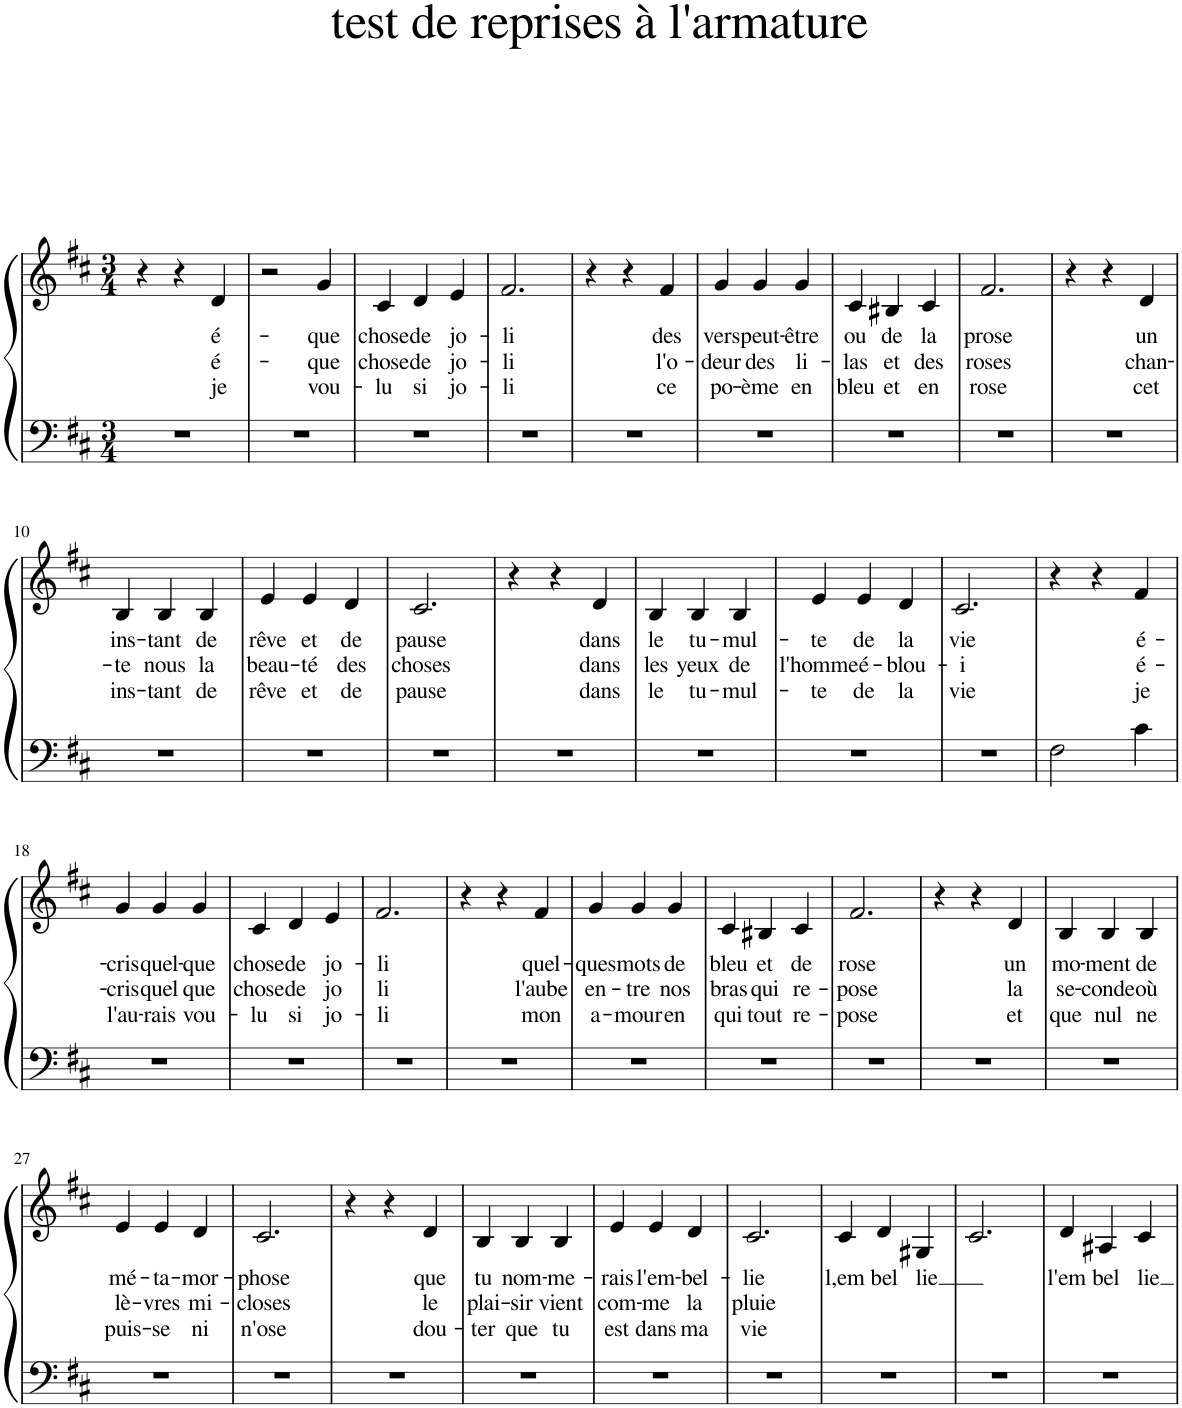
**kern	**kern	**text	**text	**text
*part1	*part1	*part1	*part1	*part1
*staff2	*staff1	*staff1	*staff1	*staff1
*I"Piano	*	*	*	*
*I'Pia.	*	*	*	*
*clefF4	*clefG2	*	*	*
*k[f#c#]	*k[f#c#]	*	*	*
*M3/4	*M3/4	*	*	*
=1	=1	=1	=1	=1
2.r	4r	.	.	.
.	4r	.	.	.
!	!	!LO:LY:b	!LO:LY:b	!LO:LY:b
.	4d/	é-	é-	je
=2	=2	=2	=2	=2
2.r	2r	.	.	.
!	!	!LO:LY:b	!LO:LY:b	!LO:LY:b
.	4g/	-que	-que	vou-
=3	=3	=3	=3	=3
!	!	!LO:LY:b	!LO:LY:b	!LO:LY:b
2.r	4c#/	chose	chose	-lu
!	!	!LO:LY:b	!LO:LY:b	!LO:LY:b
.	4d/	de	de	si
!	!	!LO:LY:b	!LO:LY:b	!LO:LY:b
.	4e/	jo-	jo-	jo-
=4	=4	=4	=4	=4
!	!	!LO:LY:b	!LO:LY:b	!LO:LY:b
2.r	2.f#/	-li	-li	-li
=5	=5	=5	=5	=5
2.r	4r	.	.	.
.	4r	.	.	.
!	!	!LO:LY:b	!LO:LY:b	!LO:LY:b
.	4f#/	des	l'o-	ce
=6	=6	=6	=6	=6
!	!	!LO:LY:b	!LO:LY:b	!LO:LY:b
2.r	4g/	vers	-deur	po-
!	!	!LO:LY:b	!LO:LY:b	!LO:LY:b
.	4g/	peut-	des	-ème
!	!	!LO:LY:b	!LO:LY:b	!LO:LY:b
.	4g/	-être	li-	en
=7	=7	=7	=7	=7
!	!	!LO:LY:b	!LO:LY:b	!LO:LY:b
2.r	4c#/	ou	-las	bleu
!	!	!LO:LY:b	!LO:LY:b	!LO:LY:b
.	4B#X/	de	et	et
!	!	!LO:LY:b	!LO:LY:b	!LO:LY:b
.	4c#/	la	des	en
=8	=8	=8	=8	=8
!	!	!LO:LY:b	!LO:LY:b	!LO:LY:b
2.r	2.f#/	prose	roses	rose
=9	=9	=9	=9	=9
2.r	4r	.	.	.
.	4r	.	.	.
!	!	!LO:LY:b	!LO:LY:b	!LO:LY:b
.	4d/	un	chan-	cet
!!LO:LB:g=z
=10	=10	=10	=10	=10
!	!	!LO:LY:b	!LO:LY:b	!LO:LY:b
2.r	4B/	ins-	-te	ins-
!	!	!LO:LY:b	!LO:LY:b	!LO:LY:b
.	4B/	-tant	nous	-tant
!	!	!LO:LY:b	!LO:LY:b	!LO:LY:b
.	4B/	de	la	de
=11	=11	=11	=11	=11
!	!	!LO:LY:b	!LO:LY:b	!LO:LY:b
2.r	4e/	rêve	beau-	rêve
!	!	!LO:LY:b	!LO:LY:b	!LO:LY:b
.	4e/	et	-té	et
!	!	!LO:LY:b	!LO:LY:b	!LO:LY:b
.	4d/	de	des	de
=12	=12	=12	=12	=12
!	!	!LO:LY:b	!LO:LY:b	!LO:LY:b
2.r	2.c#/	pause	choses	pause
=13	=13	=13	=13	=13
2.r	4r	.	.	.
.	4r	.	.	.
!	!	!LO:LY:b	!LO:LY:b	!LO:LY:b
.	4d/	dans	dans	dans
=14	=14	=14	=14	=14
!	!	!LO:LY:b	!LO:LY:b	!LO:LY:b
2.r	4B/	le	les	le
!	!	!LO:LY:b	!LO:LY:b	!LO:LY:b
.	4B/	tu-	yeux	tu-
!	!	!LO:LY:b	!LO:LY:b	!LO:LY:b
.	4B/	-mul-	de	-mul-
=15	=15	=15	=15	=15
!	!	!LO:LY:b	!LO:LY:b	!LO:LY:b
2.r	4e/	-te	l'homme	-te
!	!	!LO:LY:b	!LO:LY:b	!LO:LY:b
.	4e/	de	é-	de
!	!	!LO:LY:b	!LO:LY:b	!LO:LY:b
.	4d/	la	-blou-	la
=16	=16	=16	=16	=16
!	!	!LO:LY:b	!LO:LY:b	!LO:LY:b
2.r	2.c#/	vie	-i	vie
=17	=17	=17	=17	=17
2F#\	4r	.	.	.
.	4r	.	.	.
!	!	!LO:LY:b	!LO:LY:b	!LO:LY:b
4c#\	4f#/	é-	é-	je
!!LO:LB:g=z
=18	=18	=18	=18	=18
!	!	!LO:LY:b	!LO:LY:b	!LO:LY:b
2.r	4g/	-cris	-cris	l'au-
!	!	!LO:LY:b	!LO:LY:b	!LO:LY:b
.	4g/	quel-	quel	-rais
!	!	!LO:LY:b	!LO:LY:b	!LO:LY:b
.	4g/	-que	que	vou-
=19	=19	=19	=19	=19
!	!	!LO:LY:b	!LO:LY:b	!LO:LY:b
2.r	4c#/	chose	chose	-lu
!	!	!LO:LY:b	!LO:LY:b	!LO:LY:b
.	4d/	de	de	si
!	!	!LO:LY:b	!LO:LY:b	!LO:LY:b
.	4e/	jo-	jo	jo-
=20	=20	=20	=20	=20
!	!	!LO:LY:b	!LO:LY:b	!LO:LY:b
2.r	2.f#/	-li	li	-li
=21	=21	=21	=21	=21
2.r	4r	.	.	.
.	4r	.	.	.
!	!	!LO:LY:b	!LO:LY:b	!LO:LY:b
.	4f#/	quel-	l'aube	mon
=22	=22	=22	=22	=22
!	!	!LO:LY:b	!LO:LY:b	!LO:LY:b
2.r	4g/	-ques	en-	a-
!	!	!LO:LY:b	!LO:LY:b	!LO:LY:b
.	4g/	mots	-tre	-mour
!	!	!LO:LY:b	!LO:LY:b	!LO:LY:b
.	4g/	de	nos	en
=23	=23	=23	=23	=23
!	!	!LO:LY:b	!LO:LY:b	!LO:LY:b
2.r	4c#/	bleu	bras	qui
!	!	!LO:LY:b	!LO:LY:b	!LO:LY:b
.	4B#X/	et	qui	tout
!	!	!LO:LY:b	!LO:LY:b	!LO:LY:b
.	4c#/	de	re-	re-
=24	=24	=24	=24	=24
!	!	!LO:LY:b	!LO:LY:b	!LO:LY:b
2.r	2.f#/	rose	-pose	-pose
=25	=25	=25	=25	=25
2.r	4r	.	.	.
.	4r	.	.	.
!	!	!LO:LY:b	!LO:LY:b	!LO:LY:b
.	4d/	un	la	et
=26	=26	=26	=26	=26
!	!	!LO:LY:b	!LO:LY:b	!LO:LY:b
2.r	4B/	mo-	se-	que
!	!	!LO:LY:b	!LO:LY:b	!LO:LY:b
.	4B/	-ment	-conde	nul
!	!	!LO:LY:b	!LO:LY:b	!LO:LY:b
.	4B/	de	où	ne
!!LO:LB:g=z
=27	=27	=27	=27	=27
!	!	!LO:LY:b	!LO:LY:b	!LO:LY:b
2.r	4e/	mé-	lè-	puis-
!	!	!LO:LY:b	!LO:LY:b	!LO:LY:b
.	4e/	-ta-	-vres	-se
!	!	!LO:LY:b	!LO:LY:b	!LO:LY:b
.	4d/	-mor-	mi-	ni
=28	=28	=28	=28	=28
!	!	!LO:LY:b	!LO:LY:b	!LO:LY:b
2.r	2.c#/	-phose	-closes	n'ose
=29	=29	=29	=29	=29
2.r	4r	.	.	.
.	4r	.	.	.
!	!	!LO:LY:b	!LO:LY:b	!LO:LY:b
.	4d/	que	le	dou-
=30	=30	=30	=30	=30
!	!	!LO:LY:b	!LO:LY:b	!LO:LY:b
2.r	4B/	tu	plai-	-ter
!	!	!LO:LY:b	!LO:LY:b	!LO:LY:b
.	4B/	nom-	-sir	que
!	!	!LO:LY:b	!LO:LY:b	!LO:LY:b
.	4B/	-me-	vient	tu
=31	=31	=31	=31	=31
!	!	!LO:LY:b	!LO:LY:b	!LO:LY:b
2.r	4e/	-rais	com-	est
!	!	!LO:LY:b	!LO:LY:b	!LO:LY:b
.	4e/	l'em-	-me	dans
!	!	!LO:LY:b	!LO:LY:b	!LO:LY:b
.	4d/	-bel-	la	ma
=32	=32	=32	=32	=32
!	!	!LO:LY:b	!LO:LY:b	!LO:LY:b
2.r	2.c#/	-lie	pluie	vie
=33	=33	=33	=33	=33
!	!	!LO:LY:b	!	!
2.r	4c#/	l,em	.	.
!	!	!LO:LY:b	!	!
.	4d/	bel	.	.
!	!	!LO:LY:b	!	!
.	4G#X/	lie	.	.
=34	=34	=34	=34	=34
2.r	2.c#/	.	.	.
=35	=35	=35	=35	=35
!	!	!LO:LY:b	!	!
2.r	4d/	l'em	.	.
!	!	!LO:LY:b	!	!
.	4A#X/	bel	.	.
!	!	!LO:LY:b	!	!
.	4c#/	lie	.	.
=	=	=	=	=
*-	*-	*-	*-	*-
